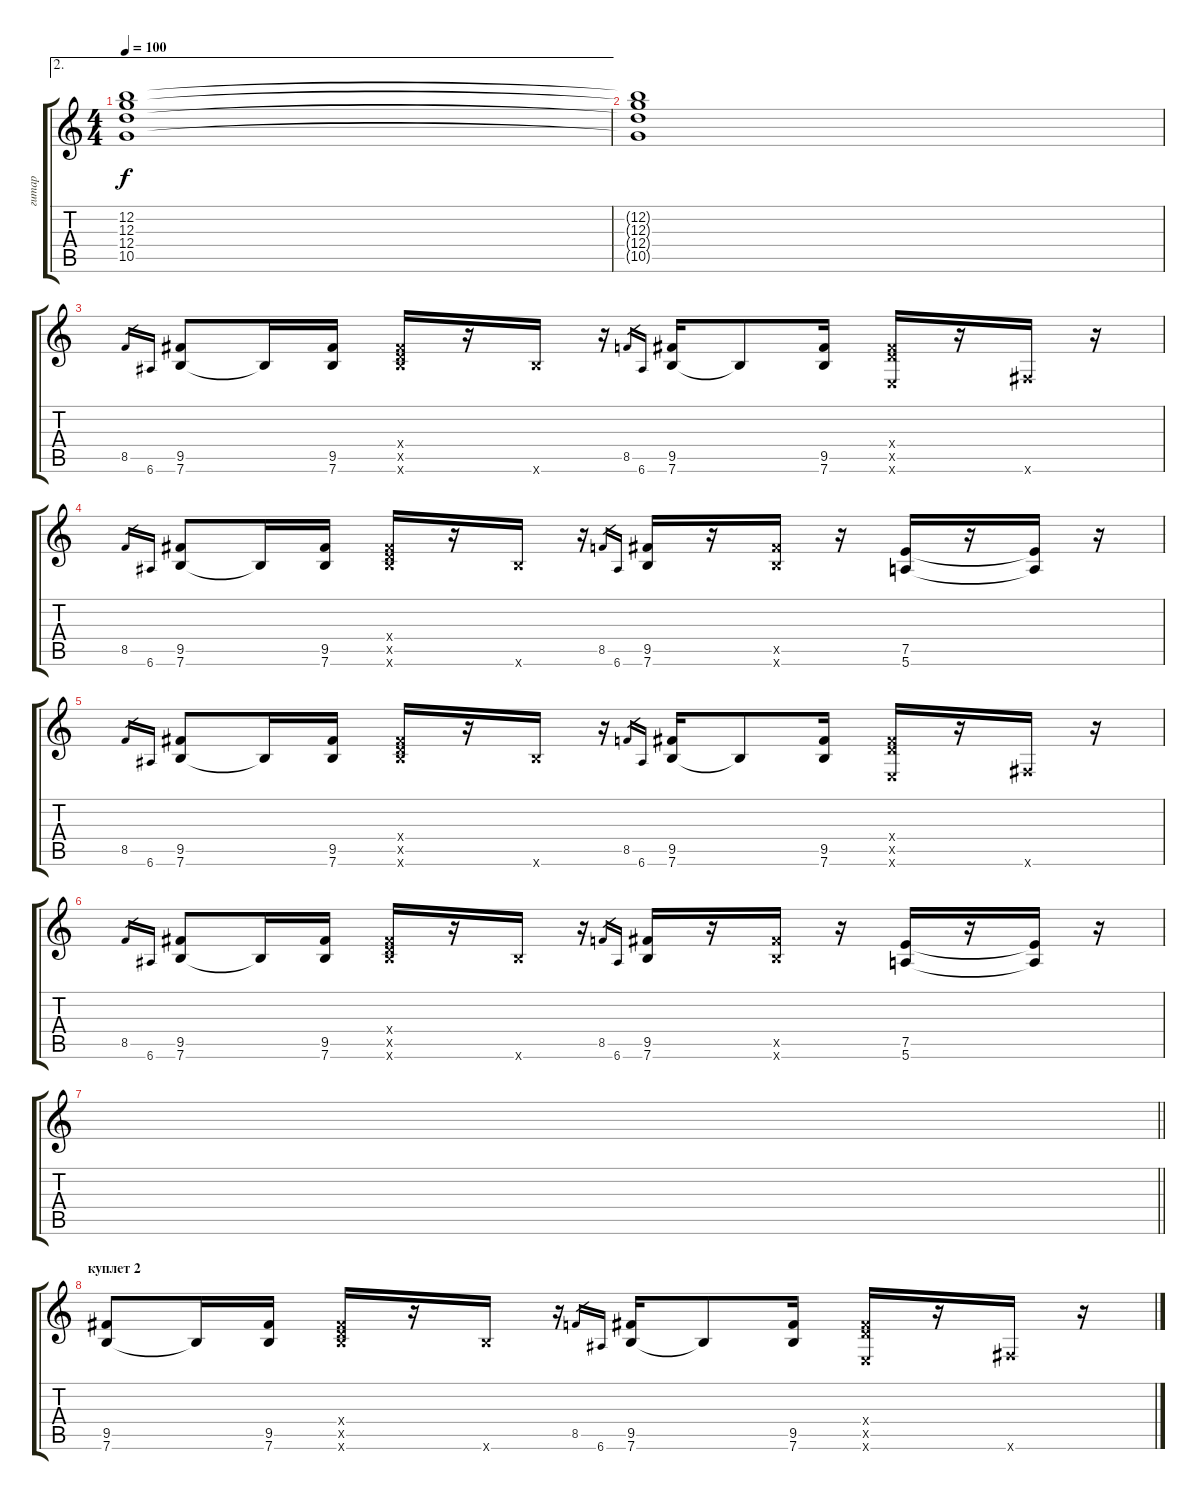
\track ("гитар" "гитар") {instrument overdrivenguitar}
\staff {score tabs}
\tuning (E4 B3 G3 D3 A2 E2) {hide}
\ae 2
\ts (4 4)
\tempo 100
\clef g2
\ks c
(12.2 12.3 12.4 10.5).1{dy f} |
(12.2{t} 12.3{t} 12.4{t} 10.5{t}).1 |
8.5.16{gr} 6.6.16{gr} (9.5 7.6).8 7.6{t}.16 (9.5 7.6).16 (0.4{x} 9.5{x} 7.6{x}).16 r.16 7.6{x}.16 r.16 8.5.16{gr} 6.6.16{gr} (9.5 7.6).16 7.6{t}.8 (9.5 7.6).16 (0.4{x} 9.5{x} 0.6{x}).16 r.16 2.6{x}.16 r.16 |
8.5.16{gr} 6.6.16{gr} (9.5 7.6).8 7.6{t}.16 (9.5 7.6).16 (0.4{x} 9.5{x} 7.6{x}).16 r.16 7.6{x}.16 r.16 8.5.16{gr} 6.6.16{gr} (9.5 7.6).16 r.16 (9.5{x} 7.6{x}).16 r.16 (7.5 5.6).16 r.16 (7.5{t} 5.6{t}).16 r.16 |
8.5.16{gr} 6.6.16{gr} (9.5 7.6).8 7.6{t}.16 (9.5 7.6).16 (0.4{x} 9.5{x} 7.6{x}).16 r.16 7.6{x}.16 r.16 8.5.16{gr} 6.6.16{gr} (9.5 7.6).16 7.6{t}.8 (9.5 7.6).16 (0.4{x} 9.5{x} 0.6{x}).16 r.16 2.6{x}.16 r.16 |
8.5.16{gr} 6.6.16{gr} (9.5 7.6).8 7.6{t}.16 (9.5 7.6).16 (0.4{x} 9.5{x} 7.6{x}).16 r.16 7.6{x}.16 r.16 8.5.16{gr} 6.6.16{gr} (9.5 7.6).16 r.16 (9.5{x} 7.6{x}).16 r.16 (7.5 5.6).16 r.16 (7.5{t} 5.6{t}).16 r.16 |
\barLineRight lightlight
|
\section ("" "куплет 2")
(9.5 7.6).8 7.6{t}.16 (9.5 7.6).16 (0.4{x} 9.5{x} 7.6{x}).16 r.16 7.6{x}.16 r.16 8.5.16{gr} 6.6.16{gr} (9.5 7.6).16 7.6{t}.8 (9.5 7.6).16 (0.4{x} 9.5{x} 0.6{x}).16 r.16 2.6{x}.16 r.16
